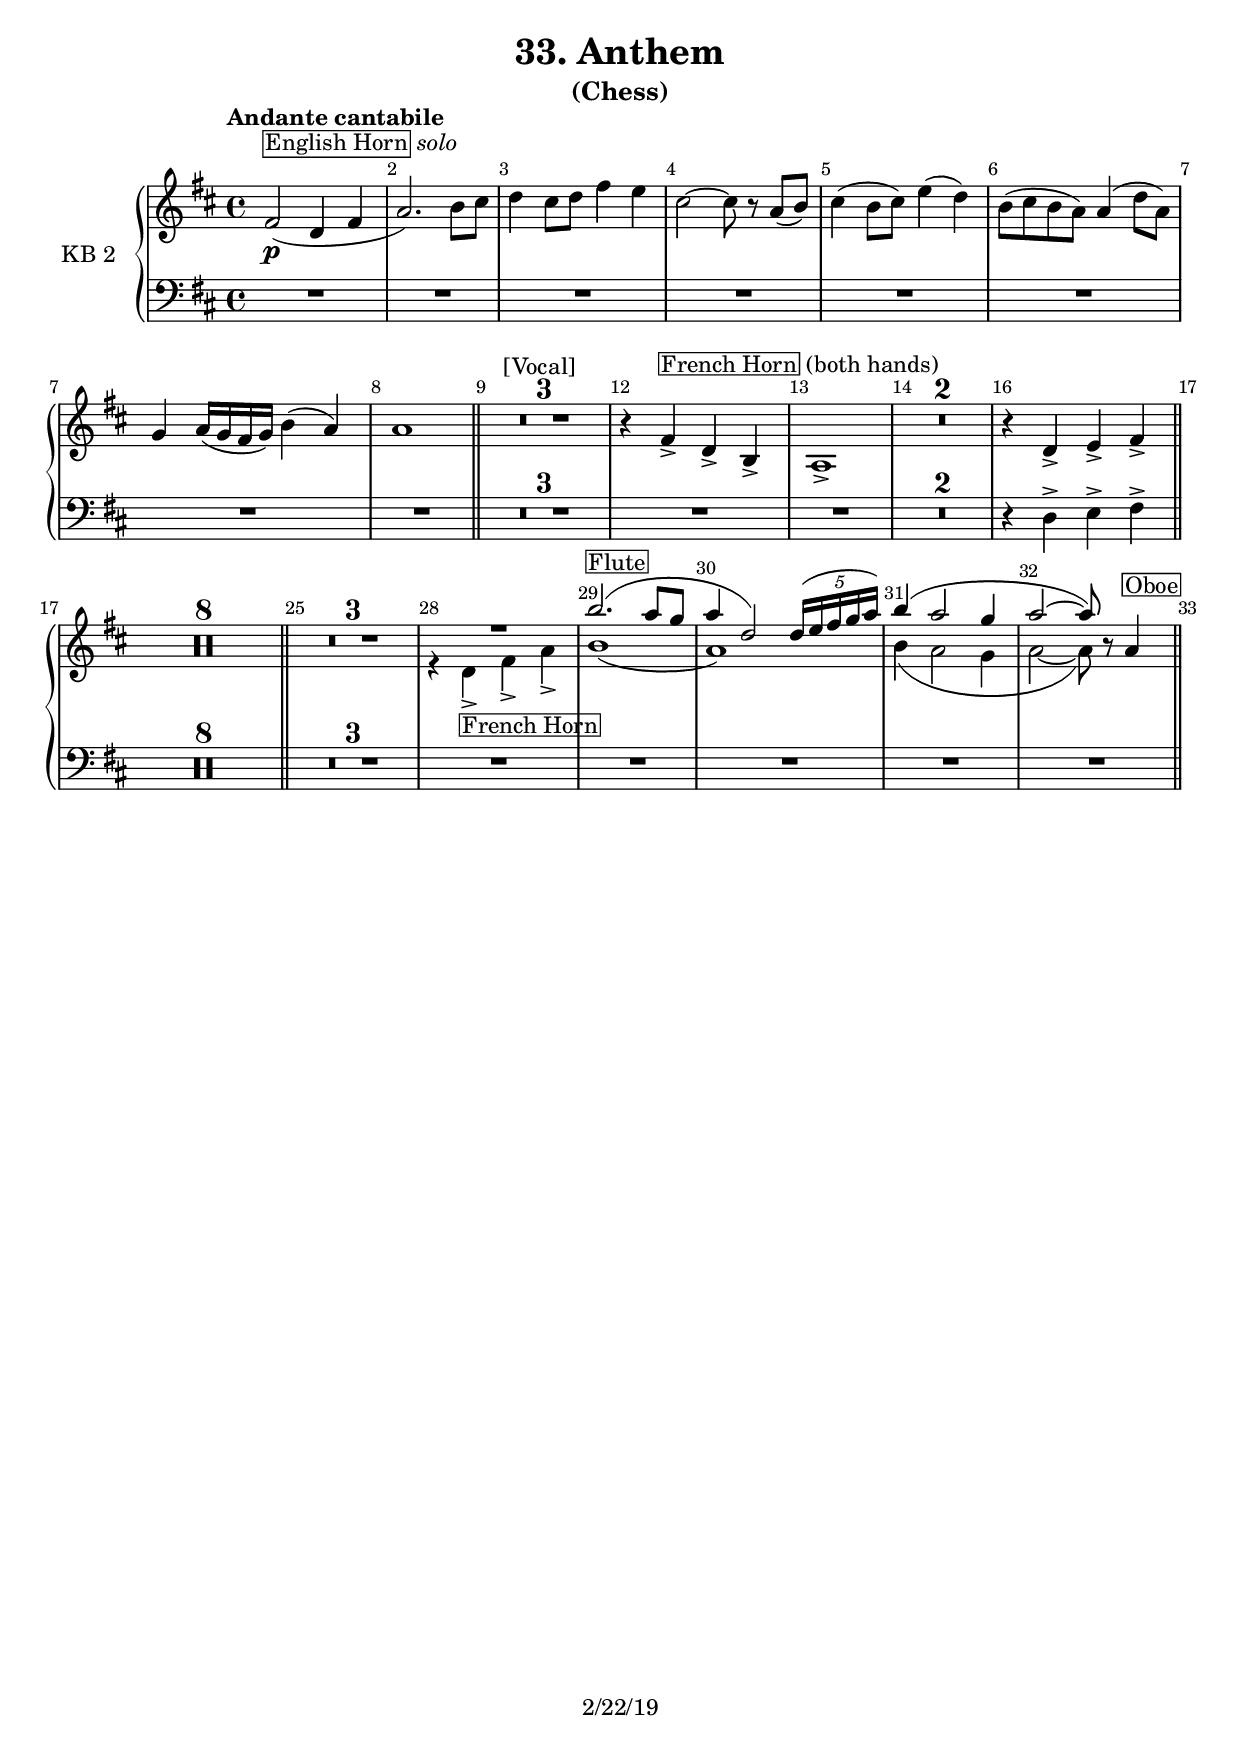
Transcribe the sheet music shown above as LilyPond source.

\version "2.18.2"

\header {
  title = "33. Anthem"
  subtitle = "(Chess)"
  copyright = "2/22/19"
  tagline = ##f
}

global = {
  \key d \major
  \time 4/4
  \tempo "Andante cantabile"
  \compressFullBarRests
  \override Score.BarNumber.break-visibility = ##(#t #t #t)
}

right = \relative c'' {
  \global
  fis,2^\markup { \box "English Horn" \italic "solo" }\p( d4 fis a2.) b8 cis d4 cis8 d fis4 e cis2 ~ cis8 r a( b) %1-4
  cis4( b8 cis) e4( d) b8( cis b a) a4( d8 a) g4 a16( g fis g) b4( a) a1 %5-8
  <>^"[Vocal]" R1*3 r4 fis->^\markup { \box "French Horn" "(both hands)" } d-> b-> a1-> R1*2 r4 d-> e-> fis-> %9-16
  R1*8 %17-24
  R1*3 << { R1 b'2.^\markup { \box "Flute" }( a8 g a4 d,2) \tuplet 5/4 { d16( e fis g a) } b4( a2 g4 a2 ~ a8) } \\ { r4 d,,->_\markup { \box "French Horn" } fis-> a-> b1( a) b4( a2 g4 a2 ~ a8) } >> r8 a4^\markup { \box "Oboe" }
  
}

left = \relative c' {
  \global
  R1*8 \bar "||" %1-8
  R1*7 r4 d,-> e-> fis-> \bar "||" %9-16
  R1*8 \bar "||" %17-24
  R1*8 \bar "||" %25-32
  
}

\score {
  \new PianoStaff \with {
    instrumentName = "KB 2"
  } <<
    \new Staff = "right" \right
    \new Staff = "left" { \clef bass \left }
  >>
  \layout { }
}
